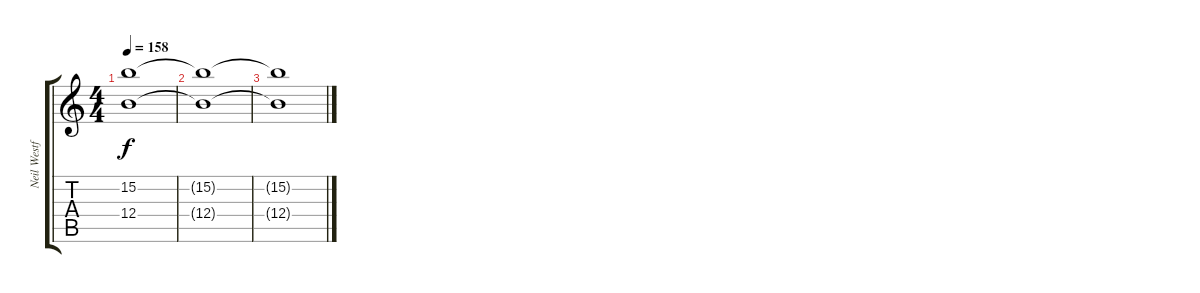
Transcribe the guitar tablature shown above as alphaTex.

\track ("Neil Westfall" "Neil Westf") {instrument distortionguitar}
\staff {score tabs}
\tuning (Db4 Ab3 E3 B2 Gb2 B1) {hide}
\ts (4 4)
\tempo 158
\clef g2
\ks c
(15.2{t} 12.4{t}).1{dy f volume 0} |
(15.2{t} 12.4{t}).1 |
(15.2{t} 12.4{t}).1
